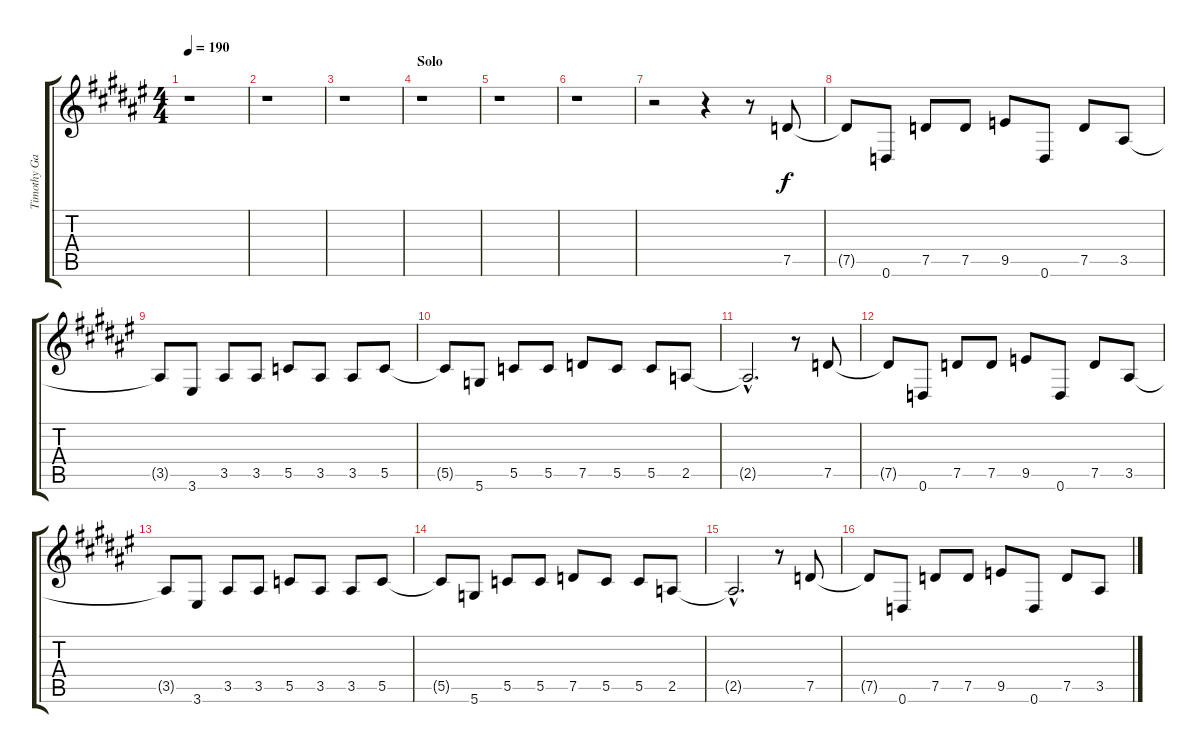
\track ("Timothy Gaines" "Timothy Ga") {instrument electricbasspick}
\staff {score tabs}
\tuning (D4 A3 F3 C3 G2 D2) {hide}
\ts (4 4)
\tempo 190
\clef g2
\ks d#minor
r.1{dy f} |
r.1 |
r.1 |
\section ("" "Solo")
r.1 |
r.1 |
r.1 |
r.2 r.4 r.8 7.5.8 |
7.5{t}.8 0.6.8 7.5.8 7.5.8 9.5.8 0.6.8 7.5.8 3.5.8 |
3.5{t}.8 3.6.8 3.5.8 3.5.8 5.5.8 3.5.8 3.5.8 5.5.8 |
5.5{t}.8 5.6.8 5.5.8 5.5.8 7.5.8 5.5.8 5.5.8 2.5.8 |
2.5{hac t}.2{d} r.8 7.5.8 |
7.5{t}.8 0.6.8 7.5.8 7.5.8 9.5.8 0.6.8 7.5.8 3.5.8 |
3.5{t}.8 3.6.8 3.5.8 3.5.8 5.5.8 3.5.8 3.5.8 5.5.8 |
5.5{t}.8 5.6.8 5.5.8 5.5.8 7.5.8 5.5.8 5.5.8 2.5.8 |
2.5{hac t}.2{d} r.8 7.5.8 |
7.5{t}.8 0.6.8 7.5.8 7.5.8 9.5.8 0.6.8 7.5.8 3.5.8
